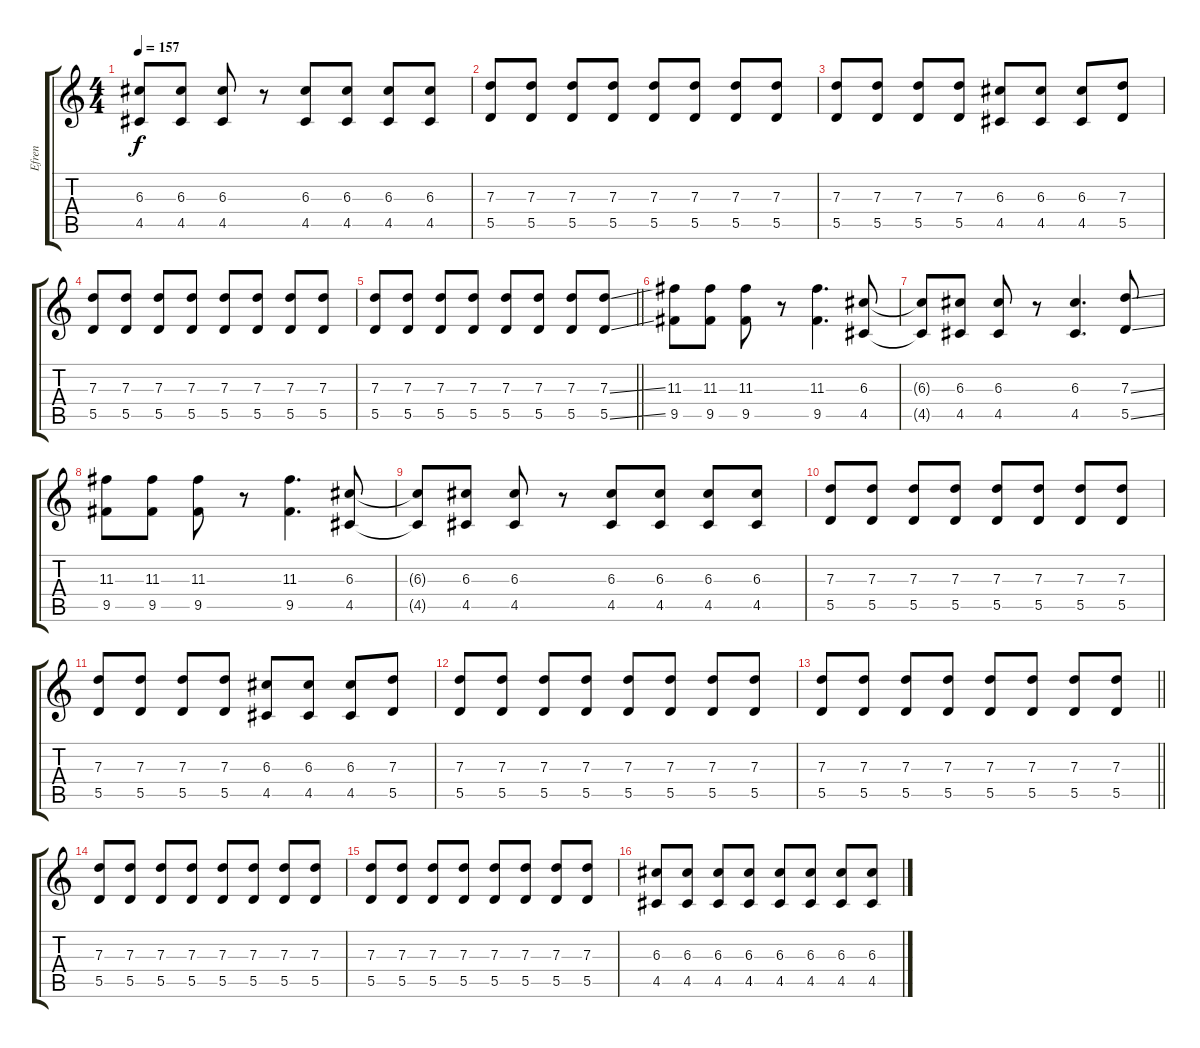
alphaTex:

\track ("Efren" "Efren") {instrument acousticguitarsteel}
\staff {score tabs}
\tuning (E4 B3 G3 D3 A2 E2) {hide}
\ts (4 4)
\tempo 157
\clef g2
\ks c
(6.3{t} 4.5{t}).8{dy f} (6.3 4.5).8 (6.3 4.5).8 r.8 (6.3 4.5).8 (6.3 4.5).8 (6.3 4.5).8 (6.3 4.5).8 |
(7.3 5.5).8 (7.3 5.5).8 (7.3 5.5).8 (7.3 5.5).8 (7.3 5.5).8 (7.3 5.5).8 (7.3 5.5).8 (7.3 5.5).8 |
(7.3 5.5).8 (7.3 5.5).8 (7.3 5.5).8 (7.3 5.5).8 (6.3 4.5).8 (6.3 4.5).8 (6.3 4.5).8 (7.3 5.5).8 |
(7.3 5.5).8 (7.3 5.5).8 (7.3 5.5).8 (7.3 5.5).8 (7.3 5.5).8 (7.3 5.5).8 (7.3 5.5).8 (7.3 5.5).8 |
\barLineRight lightlight
(7.3 5.5).8 (7.3 5.5).8 (7.3 5.5).8 (7.3 5.5).8 (7.3 5.5).8 (7.3 5.5).8 (7.3 5.5).8 (7.3{ss} 5.5{ss}).8 |
(11.3 9.5).8 (11.3 9.5).8 (11.3 9.5).8 r.8 (11.3 9.5).4{d} (6.3 4.5).8 |
(6.3{t} 4.5{t}).8 (6.3 4.5).8 (6.3 4.5).8 r.8 (6.3 4.5).4{d} (7.3{ss} 5.5{ss}).8 |
(11.3 9.5).8 (11.3 9.5).8 (11.3 9.5).8 r.8 (11.3 9.5).4{d} (6.3 4.5).8 |
(6.3{t} 4.5{t}).8 (6.3 4.5).8 (6.3 4.5).8 r.8 (6.3 4.5).8 (6.3 4.5).8 (6.3 4.5).8 (6.3 4.5).8 |
(7.3 5.5).8 (7.3 5.5).8 (7.3 5.5).8 (7.3 5.5).8 (7.3 5.5).8 (7.3 5.5).8 (7.3 5.5).8 (7.3 5.5).8 |
(7.3 5.5).8 (7.3 5.5).8 (7.3 5.5).8 (7.3 5.5).8 (6.3 4.5).8 (6.3 4.5).8 (6.3 4.5).8 (7.3 5.5).8 |
(7.3 5.5).8 (7.3 5.5).8 (7.3 5.5).8 (7.3 5.5).8 (7.3 5.5).8 (7.3 5.5).8 (7.3 5.5).8 (7.3 5.5).8 |
\barLineRight lightlight
(7.3 5.5).8 (7.3 5.5).8 (7.3 5.5).8 (7.3 5.5).8 (7.3 5.5).8 (7.3 5.5).8 (7.3 5.5).8 (7.3 5.5).8 |
(7.3 5.5).8 (7.3 5.5).8 (7.3 5.5).8 (7.3 5.5).8 (7.3 5.5).8 (7.3 5.5).8 (7.3 5.5).8 (7.3 5.5).8 |
(7.3 5.5).8 (7.3 5.5).8 (7.3 5.5).8 (7.3 5.5).8 (7.3 5.5).8 (7.3 5.5).8 (7.3 5.5).8 (7.3 5.5).8 |
(6.3 4.5).8 (6.3 4.5).8 (6.3 4.5).8 (6.3 4.5).8 (6.3 4.5).8 (6.3 4.5).8 (6.3 4.5).8 (6.3 4.5).8
